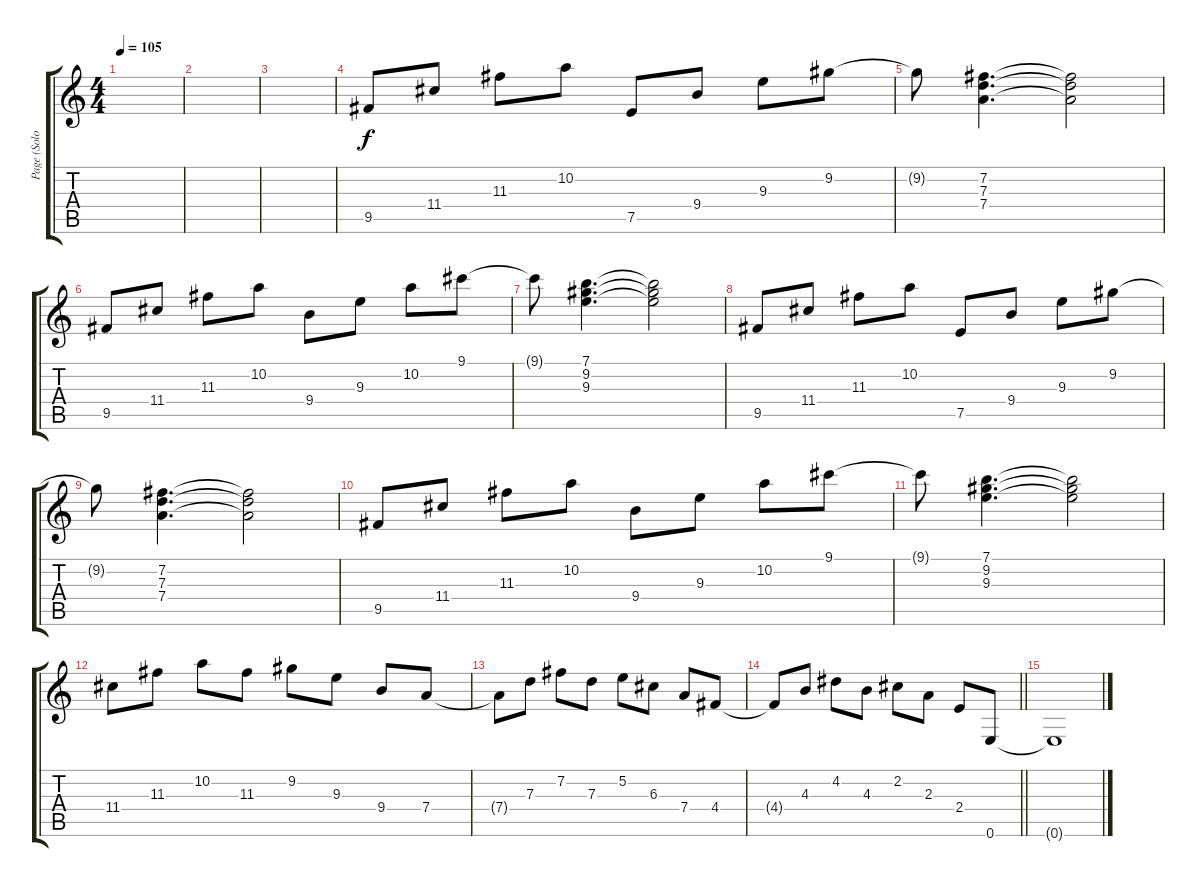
\track ("Page (Solo and Fills)" "Page (Solo") {instrument overdrivenguitar}
\staff {score tabs}
\tuning (E4 B3 G3 D3 A2 E2) {hide}
\ts (4 4)
\tempo 105
\clef g2
\ks c
|
|
|
9.5.8 11.4.8 11.3.8 10.2.8 7.5.8 9.4.8 9.3.8 9.2.8 |
9.2{t}.8 (7.2 7.3 7.4).4{d} (7.2{t} 7.3{t} 7.4{t}).2 |
9.5.8 11.4.8 11.3.8 10.2.8 9.4.8 9.3.8 10.2.8 9.1.8 |
9.1{t}.8 (7.1 9.2 9.3).4{d} (7.1{t} 9.2{t} 9.3{t}).2 |
9.5.8 11.4.8 11.3.8 10.2.8 7.5.8 9.4.8 9.3.8 9.2.8 |
9.2{t}.8 (7.2 7.3 7.4).4{d} (7.2{t} 7.3{t} 7.4{t}).2 |
9.5.8 11.4.8 11.3.8 10.2.8 9.4.8 9.3.8 10.2.8 9.1.8 |
9.1{t}.8 (7.1 9.2 9.3).4{d} (7.1{t} 9.2{t} 9.3{t}).2 |
11.4.8 11.3.8 10.2.8 11.3.8 9.2.8 9.3.8 9.4.8 7.4.8 |
7.4{t}.8 7.3.8 7.2.8 7.3.8 5.2.8 6.3.8 7.4.8 4.4.8 |
\barLineRight lightlight
4.4{t}.8 4.3.8 4.2.8 4.3.8 2.2.8 2.3.8 2.4.8 0.6.8 |
0.6{t}.1
